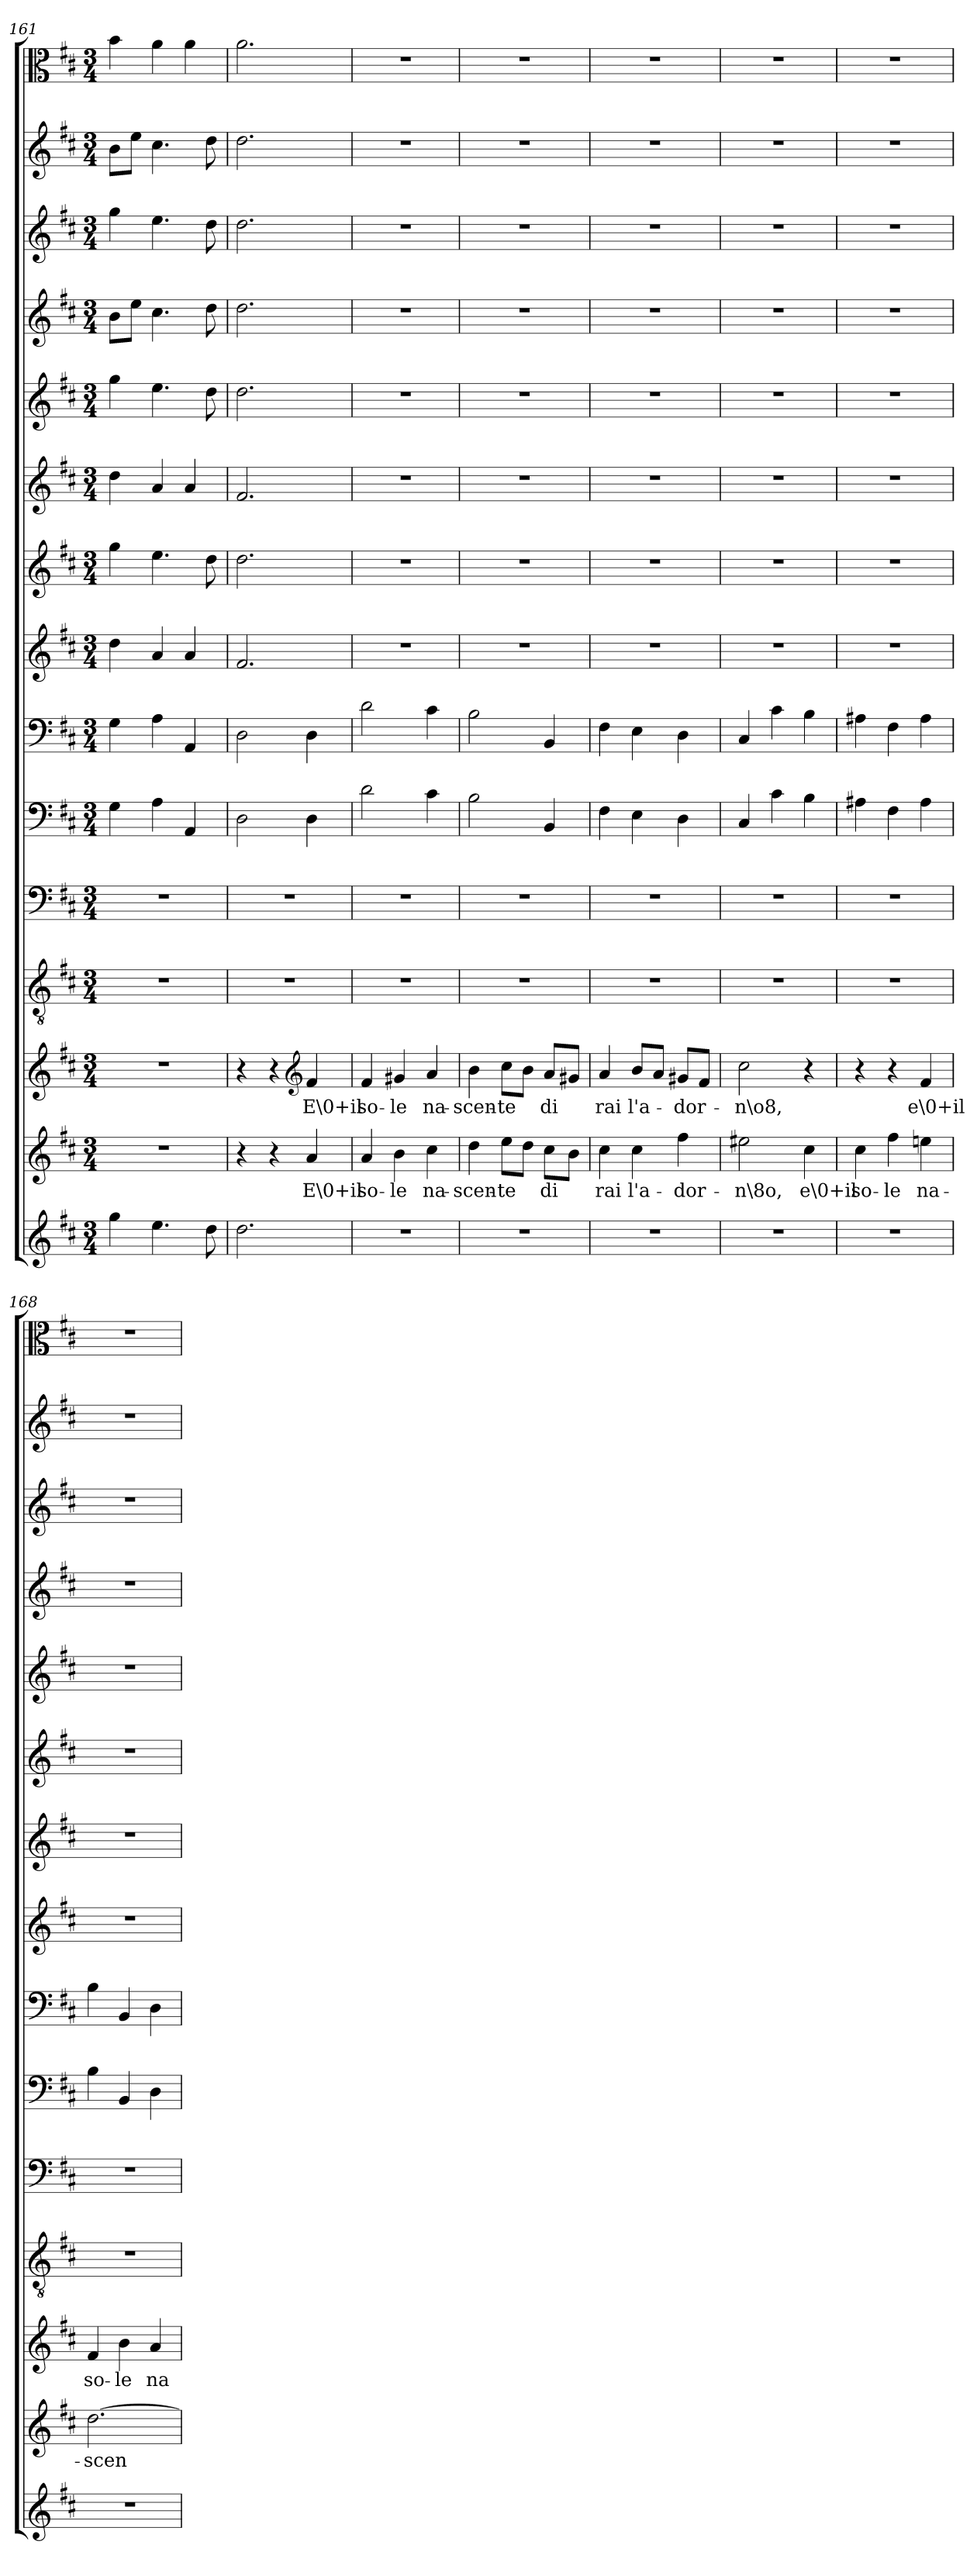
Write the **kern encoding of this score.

**kern	**kern	**text	**kern	**text	**kern	**kern	**kern	**kern	**kern	**kern	**kern	**kern	**kern	**kern	**kern	**kern
*part15	*part14	*part14	*part13	*part13	*part12	*part11	*part10	*part9	*part8	*part7	*part6	*part5	*part4	*part3	*part2	*part1
*staff15	*staff14	*staff14	*staff13	*staff13	*staff12	*staff11	*staff10	*staff9	*staff8	*staff7	*staff6	*staff5	*staff4	*staff3	*staff2	*staff1
*clefG2	*clefG2	*	*clefG2	*	*clefGv2	*clefF4	*clefF4	*clefF4	*clefG2	*clefG2	*clefG2	*clefG2	*clefG2	*clefG2	*clefG2	*clefC3
*k[f#c#]	*k[f#c#]	*	*k[f#c#]	*	*k[f#c#]	*k[f#c#]	*k[f#c#]	*k[f#c#]	*k[f#c#]	*k[f#c#]	*k[f#c#]	*k[f#c#]	*k[f#c#]	*k[f#c#]	*k[f#c#]	*k[f#c#]
*D:	*D:	*	*D:	*	*D:	*D:	*D:	*D:	*D:	*D:	*D:	*D:	*D:	*D:	*D:	*D:
*M3/4	*M3/4	*	*M3/4	*	*M3/4	*M3/4	*M3/4	*M3/4	*M3/4	*M3/4	*M3/4	*M3/4	*M3/4	*M3/4	*M3/4	*M3/4
=161	=161	=161	=161	=161	=161	=161	=161	=161	=161	=161	=161	=161	=161	=161	=161	=161
4gg\	2.r	.	2.r	.	2.r	2.r	4G\	4G\	4dd\	4gg\	4dd\	4gg\	8b\L	4gg\	8b\L	4b\
.	.	.	.	.	.	.	.	.	.	.	.	.	8ee\J	.	8ee\J	.
4.ee\	.	.	.	.	.	.	4A\	4A\	4a/	4.ee\	4a/	4.ee\	4.cc#\	4.ee\	4.cc#\	4a\
.	.	.	.	.	.	.	4AA/	4AA/	4a/	.	4a/	.	.	.	.	4a\
8dd\	.	.	.	.	.	.	.	.	.	8dd\	.	8dd\	8dd\	8dd\	8dd\	.
=162	=162	=162	=162	=162	=162	=162	=162	=162	=162	=162	=162	=162	=162	=162	=162	=162
2.dd\	4r	.	4r	.	2.r	2.r	2D\	2D\	2.f#/	2.dd\	2.f#/	2.dd\	2.dd\	2.dd\	2.dd\	2.a\
.	4r	.	4r	.	.	.	.	.	.	.	.	.	.	.	.	.
*	*	*	*clefG2	*	*	*	*	*	*	*	*	*	*	*	*	*
.	4a/	E\0+il	4f#/	E\0+il	.	.	4D\	4D\	.	.	.	.	.	.	.	.
=163	=163	=163	=163	=163	=163	=163	=163	=163	=163	=163	=163	=163	=163	=163	=163	=163
2.r	4a/	so-	4f#/	so-	2.r	2.r	2d\	2d\	2.r	2.r	2.r	2.r	2.r	2.r	2.r	2.r
.	4b\	-le	4g#X/	-le	.	.	.	.	.	.	.	.	.	.	.	.
.	4cc#\	na-	4a/	na-	.	.	4c#\	4c#\	.	.	.	.	.	.	.	.
=164	=164	=164	=164	=164	=164	=164	=164	=164	=164	=164	=164	=164	=164	=164	=164	=164
2.r	4dd\	-scen-	4b\	-scen-	2.r	2.r	2B\	2B\	2.r	2.r	2.r	2.r	2.r	2.r	2.r	2.r
.	8ee\L	-te	8cc#\L	-te	.	.	.	.	.	.	.	.	.	.	.	.
.	8dd\J	.	8b\J	.	.	.	.	.	.	.	.	.	.	.	.	.
.	8cc#\L	di	8a/L	di	.	.	4BB/	4BB/	.	.	.	.	.	.	.	.
.	8b\J	.	8g#X/J	.	.	.	.	.	.	.	.	.	.	.	.	.
=165	=165	=165	=165	=165	=165	=165	=165	=165	=165	=165	=165	=165	=165	=165	=165	=165
2.r	4cc#\	rai	4a/	rai	2.r	2.r	4F#\	4F#\	2.r	2.r	2.r	2.r	2.r	2.r	2.r	2.r
.	4cc#\	l'a-	8b/L	l'a-	.	.	4E\	4E\	.	.	.	.	.	.	.	.
.	.	.	8a/J	.	.	.	.	.	.	.	.	.	.	.	.	.
.	4ff#\	-dor-	8g#X/L	-dor-	.	.	4D\	4D\	.	.	.	.	.	.	.	.
.	.	.	8f#/J	.	.	.	.	.	.	.	.	.	.	.	.	.
=166	=166	=166	=166	=166	=166	=166	=166	=166	=166	=166	=166	=166	=166	=166	=166	=166
2.r	2ee#X\	-n\8o,	2cc#\	-n\o8,	2.r	2.r	4C#/	4C#/	2.r	2.r	2.r	2.r	2.r	2.r	2.r	2.r
.	.	.	.	.	.	.	4c#\	4c#\	.	.	.	.	.	.	.	.
.	4cc#\	e\0+il	4r	.	.	.	4B\	4B\	.	.	.	.	.	.	.	.
=167	=167	=167	=167	=167	=167	=167	=167	=167	=167	=167	=167	=167	=167	=167	=167	=167
2.r	4cc#\	so-	4r	.	2.r	2.r	4A#X\	4A#X\	2.r	2.r	2.r	2.r	2.r	2.r	2.r	2.r
.	4ff#\	-le	4r	.	.	.	4F#\	4F#\	.	.	.	.	.	.	.	.
.	4een\	na-	4f#/	e\0+il	.	.	4A#\	4A#\	.	.	.	.	.	.	.	.
=168	=168	=168	=168	=168	=168	=168	=168	=168	=168	=168	=168	=168	=168	=168	=168	=168
2.r	[2.dd\	-scen-	4f#/	so-	2.r	2.r	4B\	4B\	2.r	2.r	2.r	2.r	2.r	2.r	2.r	2.r
.	.	.	4b\	-le	.	.	4BB/	4BB/	.	.	.	.	.	.	.	.
.	.	.	4a/	na-	.	.	4D\	4D\	.	.	.	.	.	.	.	.
=	=	=	=	=	=	=	=	=	=	=	=	=	=	=	=	=
*-	*-	*-	*-	*-	*-	*-	*-	*-	*-	*-	*-	*-	*-	*-	*-	*-
